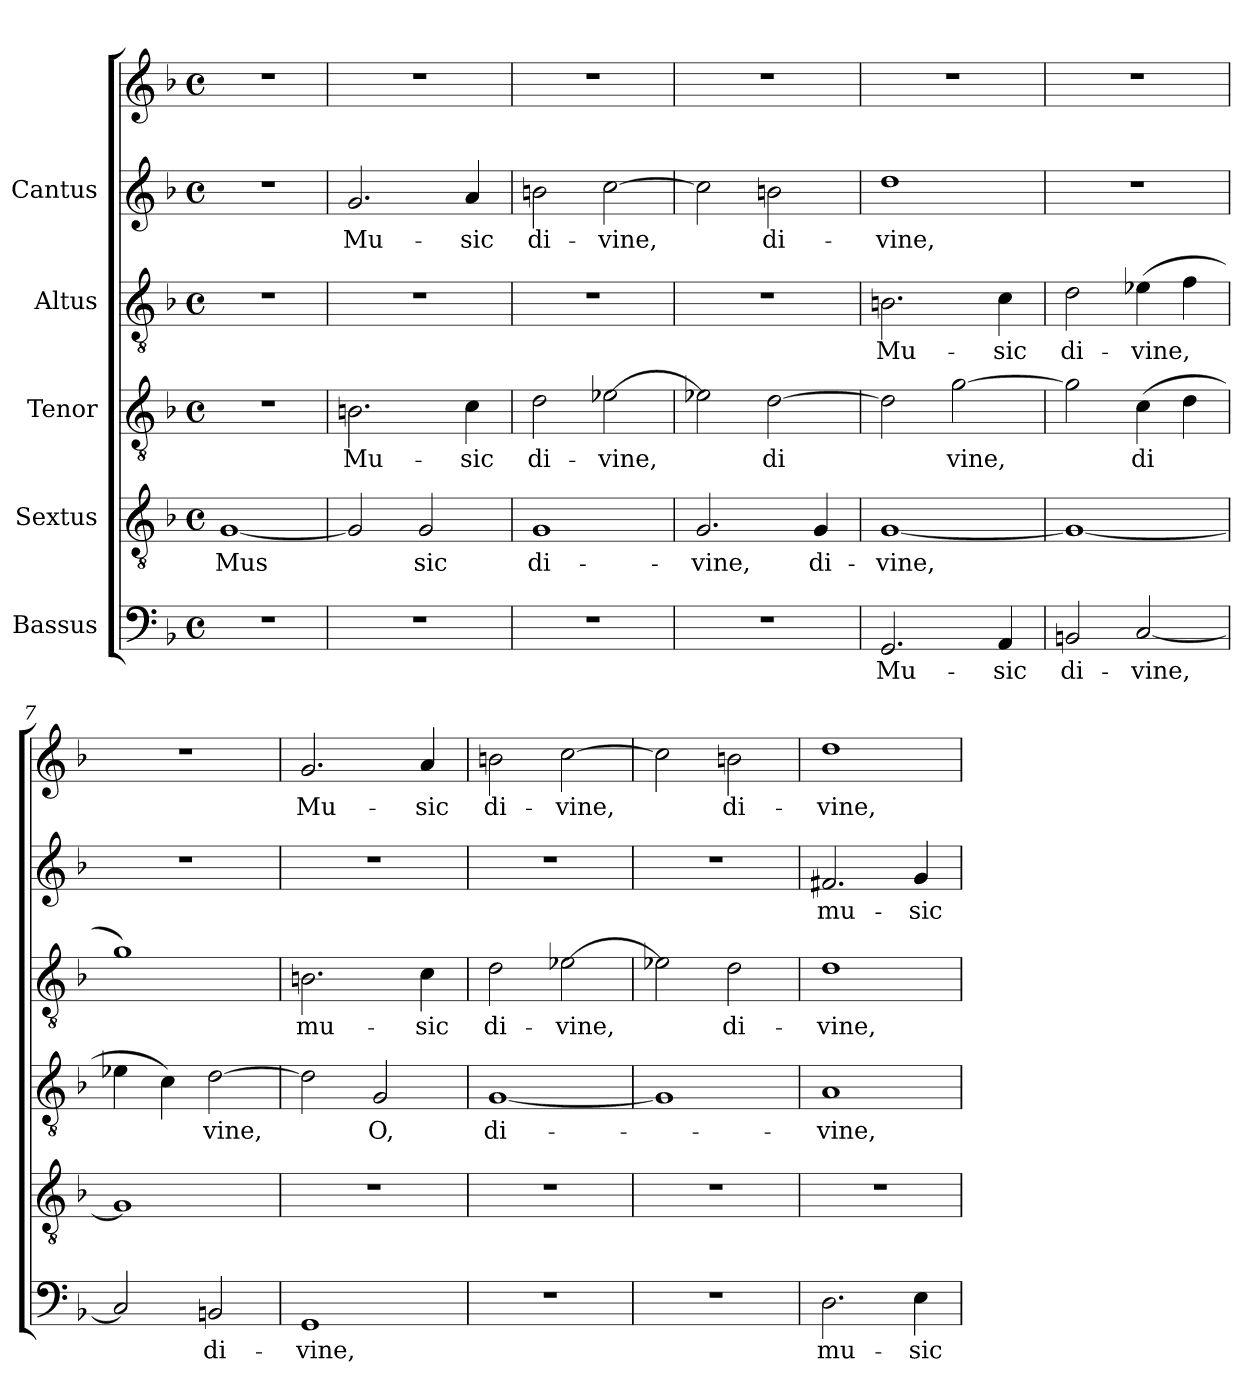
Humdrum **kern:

**kern	**text	**kern	**text	**kern	**text	**kern	**text	**kern	**text	**kern	**text
*part5	*part5	*part4	*part4	*part3	*part3	*part2	*part2	*part1	*part1	*part1	*part1
*staff6	*staff6	*staff5	*staff5	*staff4	*staff4	*staff3	*staff3	*staff2	*staff2	*staff1	*staff1
*I"Bassus	*	*I"Sextus	*	*I"Tenor	*	*I"Altus	*	*I"Cantus	*	*	*
!!LO:PB:g=z
*stria5	*	*stria5	*	*stria5	*	*stria5	*	*stria5	*	*stria5	*
*clefF4	*	*clefGv2	*	*clefGv2	*	*clefGv2	*	*clefG2	*	*clefG2	*
*k[b-]	*	*k[b-]	*	*k[b-]	*	*k[b-]	*	*k[b-]	*	*k[b-]	*
*F:	*	*F:	*	*F:	*	*F:	*	*F:	*	*F:	*
*M4/4	*	*M4/4	*	*M4/4	*	*M4/4	*	*M4/4	*	*M4/4	*
*met(c)	*	*met(c)	*	*met(c)	*	*met(c)	*	*met(c)	*	*met(c)	*
*MM156	*	*MM156	*	*MM156	*	*MM156	*	*MM156	*	*MM156	*
=1	=1	=1	=1	=1	=1	=1	=1	=1	=1	=1	=1
!	!	!	!LO:LY:b:cj	!	!	!	!	!	!	!	!
1r	.	[<1G	Mus-	1r	.	1r	.	1r	.	1r	.
=2	=2	=2	=2	=2	=2	=2	=2	=2	=2	=2	=2
!	!	!	!LO:LY:b:cj	!	!LO:LY:b:cj	!	!	!	!LO:LY:b:cj	!	!
1r	.	2G/]	-	2.Bn\	Mu-	1r	.	2.g/	Mu-	1r	.
!	!	!	!LO:LY:b:cj	!	!	!	!	!	!	!	!
.	.	2G/	sic	.	.	.	.	.	.	.	.
!	!	!	!	!	!LO:LY:b:cj	!	!	!	!LO:LY:b:cj	!	!
.	.	.	.	4c\	-sic	.	.	4a/	-sic	.	.
=3	=3	=3	=3	=3	=3	=3	=3	=3	=3	=3	=3
!	!	!	!LO:LY:b:cj	!	!LO:LY:b:cj	!	!	!	!LO:LY:b:cj	!	!
1r	.	1G	di-	2d\	di-	1r	.	2bn\	di-	1r	.
!	!	!	!	!	!LO:LY:b:cj	!	!	!	!LO:LY:b:cj	!	!
.	.	.	.	[>2e-X\	-vine,	.	.	[>2cc\	-vine,	.	.
=4	=4	=4	=4	=4	=4	=4	=4	=4	=4	=4	=4
!	!	!	!LO:LY:b:cj	!	!LO:LY:b:cj	!	!	!	!LO:LY:b:cj	!	!
1r	.	2.G/	-vine,	2e-X\]	.	1r	.	2cc\]	.	1r	.
!	!	!	!	!	!LO:LY:b:cj	!	!	!	!LO:LY:b:cj	!	!
.	.	.	.	[>2d\	di-	.	.	2bn\	di-	.	.
!	!	!	!LO:LY:b:cj	!	!	!	!	!	!	!	!
.	.	4G/	di-	.	.	.	.	.	.	.	.
=5	=5	=5	=5	=5	=5	=5	=5	=5	=5	=5	=5
!	!LO:LY:b:cj	!	!LO:LY:b:cj	!	!LO:LY:b:cj	!	!LO:LY:b:cj	!	!LO:LY:b:cj	!	!
2.GG/	Mu-	[<1G	-vine,	2d\]	-	2.Bn\	Mu-	1dd	-vine,	1r	.
!	!	!	!	!	!LO:LY:b:cj	!	!	!	!	!	!
.	.	.	.	[>2g\	vine,	.	.	.	.	.	.
!	!LO:LY:b:cj	!	!	!	!	!	!LO:LY:b:cj	!	!	!	!
4AA/	-sic	.	.	.	.	4c\	-sic	.	.	.	.
=6	=6	=6	=6	=6	=6	=6	=6	=6	=6	=6	=6
!	!LO:LY:b:cj	!	!	!	!LO:LY:b:cj	!	!LO:LY:b:cj	!	!	!	!
2BBn/	di-	1G_<	.	2g\]	.	2d\	di-	1r	.	1r	.
!	!LO:LY:b:cj	!	!	!	!LO:LY:b:cj	!	!LO:LY:b:cj	!	!	!	!
[<2C/	-vine,	.	.	(>4c\	di-	(>4e-X\	-vine,	.	.	.	.
!	!	!	!	!	!LO:LY:b:cj	!	!LO:LY:b:cj	!	!	!	!
.	.	.	.	4d\	--	4f\	.	.	.	.	.
=7	=7	=7	=7	=7	=7	=7	=7	=7	=7	=7	=7
!	!LO:LY:b:cj	!	!	!	!LO:LY:b:cj	!	!	!	!	!	!
2C/]	.	1G]	.	4e-X\	-	1g)	.	1r	.	1r	.
!	!	!	!	!	!LO:LY:b:cj	!	!	!	!	!	!
.	.	.	.	4c\)	.	.	.	.	.	.	.
!	!LO:LY:b:cj	!	!	!	!LO:LY:b:cj	!	!	!	!	!	!
2BBn/	di-	.	.	[>2d\	vine,	.	.	.	.	.	.
!!LO:LB:g=z
=8	=8	=8	=8	=8	=8	=8	=8	=8	=8	=8	=8
!	!LO:LY:b:cj	!	!	!	!LO:LY:b:cj	!	!LO:LY:b:cj	!	!	!	!LO:LY:b:cj
1GG	-vine,	1r	.	2d\]	.	2.Bn\	mu-	1r	.	2.g/	Mu-
!	!	!	!	!	!LO:LY:b:cj	!	!	!	!	!	!
.	.	.	.	2G/	O,	.	.	.	.	.	.
!	!	!	!	!	!	!	!LO:LY:b:cj	!	!	!	!LO:LY:b:cj
.	.	.	.	.	.	4c\	-sic	.	.	4a/	-sic
=9	=9	=9	=9	=9	=9	=9	=9	=9	=9	=9	=9
!	!	!	!	!	!LO:LY:b:cj	!	!LO:LY:b:cj	!	!	!	!LO:LY:b:cj
1r	.	1r	.	[<1G	di-	2d\	di-	1r	.	2bn\	di-
!	!	!	!	!	!	!	!LO:LY:b:cj	!	!	!	!LO:LY:b:cj
.	.	.	.	.	.	[>2e-X\	-vine,	.	.	[>2cc\	-vine,
=10	=10	=10	=10	=10	=10	=10	=10	=10	=10	=10	=10
!	!	!	!	!	!	!	!LO:LY:b:cj	!	!	!	!LO:LY:b:cj
1r	.	1r	.	1G]	.	2e-X\]	.	1r	.	2cc\]	.
!	!	!	!	!	!	!	!LO:LY:b:cj	!	!	!	!LO:LY:b:cj
.	.	.	.	.	.	2d\	di-	.	.	2bn\	di-
=11	=11	=11	=11	=11	=11	=11	=11	=11	=11	=11	=11
!	!LO:LY:b:cj	!	!	!	!LO:LY:b:cj	!	!LO:LY:b:cj	!	!LO:LY:b:cj	!	!LO:LY:b:cj
2.D\	mu-	1r	.	1A	-vine,	1d	-vine,	2.f#X/	mu-	1dd	-vine,
!	!LO:LY:b:cj	!	!	!	!	!	!	!	!LO:LY:b:cj	!	!
4E\	-sic	.	.	.	.	.	.	4g/	-sic	.	.
=	=	=	=	=	=	=	=	=	=	=	=
*-	*-	*-	*-	*-	*-	*-	*-	*-	*-	*-	*-
